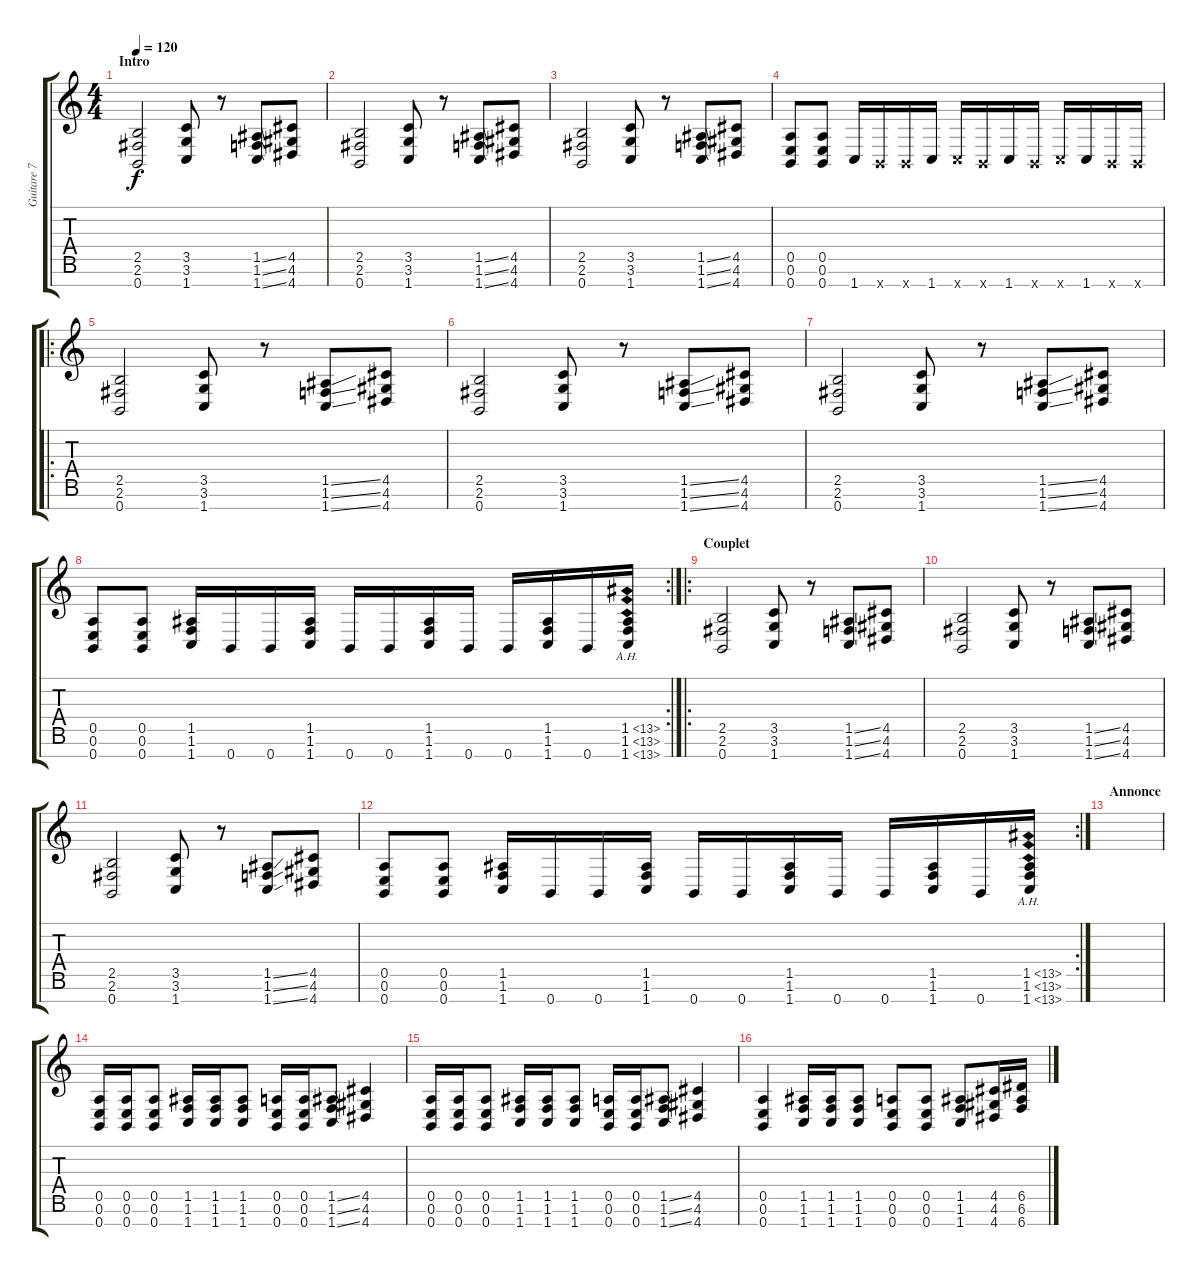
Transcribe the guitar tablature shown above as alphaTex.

\track ("Guitare 7 cordes B2" "Guitare 7 ") {instrument distortionguitar}
\staff {score tabs}
\tuning (E4 B3 G3 D3 A2 E2 B1) {hide}
\ts (4 4)
\section ("" "Intro")
\tempo 120
\clef g2
\ks c
(2.5 2.6 0.7).2{dy f instrument distortionguitar} (3.5 3.6 1.7).8 r.8 (1.5{ss} 1.6{ss} 1.7{ss}).8 (4.5 4.6 4.7).8 |
(2.5 2.6 0.7).2 (3.5 3.6 1.7).8 r.8 (1.5{ss} 1.6{ss} 1.7{ss}).8 (4.5 4.6 4.7).8 |
(2.5 2.6 0.7).2 (3.5 3.6 1.7).8 r.8 (1.5{ss} 1.6{ss} 1.7{ss}).8 (4.5 4.6 4.7).8 |
(0.5 0.6 0.7).8 (0.5 0.6 0.7).8 1.7.16 0.7{x}.16 0.7{x}.16 1.7.16 1.7{x}.16 0.7{x}.16 1.7.16 0.7{x}.16 1.7{x}.16 1.7.16 0.7{x}.16 0.7{x}.16 |
\ro
(2.5 2.6 0.7).2 (3.5 3.6 1.7).8 r.8 (1.5{ss} 1.6{ss} 1.7{ss}).8 (4.5 4.6 4.7).8 |
(2.5 2.6 0.7).2 (3.5 3.6 1.7).8 r.8 (1.5{ss} 1.6{ss} 1.7{ss}).8 (4.5 4.6 4.7).8 |
(2.5 2.6 0.7).2 (3.5 3.6 1.7).8 r.8 (1.5{ss} 1.6{ss} 1.7{ss}).8 (4.5 4.6 4.7).8 |
\rc 2
(0.5 0.6 0.7).8 (0.5 0.6 0.7).8 (1.5 1.6 1.7).16 0.7.16 0.7.16 (1.5 1.6 1.7).16 0.7.16 0.7.16 (1.5 1.6 1.7).16 0.7.16 0.7.16 (1.5 1.6 1.7).16 0.7.16 (1.5{ah 12} 1.6{ah 12} 1.7{ah 12}).16 |
\ro
\section ("" "Couplet")
(2.5 2.6 0.7).2 (3.5 3.6 1.7).8 r.8 (1.5{ss} 1.6{ss} 1.7{ss}).8 (4.5 4.6 4.7).8 |
(2.5 2.6 0.7).2 (3.5 3.6 1.7).8 r.8 (1.5{ss} 1.6{ss} 1.7{ss}).8 (4.5 4.6 4.7).8 |
(2.5 2.6 0.7).2 (3.5 3.6 1.7).8 r.8 (1.5{ss} 1.6{ss} 1.7{ss}).8 (4.5 4.6 4.7).8 |
\rc 2
(0.5 0.6 0.7).8 (0.5 0.6 0.7).8 (1.5 1.6 1.7).16 0.7.16 0.7.16 (1.5 1.6 1.7).16 0.7.16 0.7.16 (1.5 1.6 1.7).16 0.7.16 0.7.16 (1.5 1.6 1.7).16 0.7.16 (1.5{ah 12} 1.6{ah 12} 1.7{ah 12}).16 |
\section ("" "Annonce")
|
(0.5 0.6 0.7).16 (0.5 0.6 0.7).16 (0.5 0.6 0.7).8 (1.5 1.6 1.7).16 (1.5 1.6 1.7).16 (1.5 1.6 1.7).8 (0.5 0.6 0.7).16 (0.5 0.6 0.7).16 (1.5{ss} 1.6{ss} 1.7{ss}).8 (4.5 4.6 4.7).4 |
(0.5 0.6 0.7).16 (0.5 0.6 0.7).16 (0.5 0.6 0.7).8 (1.5 1.6 1.7).16 (1.5 1.6 1.7).16 (1.5 1.6 1.7).8 (0.5 0.6 0.7).16 (0.5 0.6 0.7).16 (1.5{ss} 1.6{ss} 1.7{ss}).8 (4.5 4.6 4.7).4 |
(0.5 0.6 0.7).4 (1.5 1.6 1.7).16 (1.5 1.6 1.7).16 (1.5 1.6 1.7).8 (0.5 0.6 0.7).8 (0.5 0.6 0.7).8 (1.5 1.6 1.7).8 (4.5 4.6 4.7).16 (6.5 6.6 6.7).16
